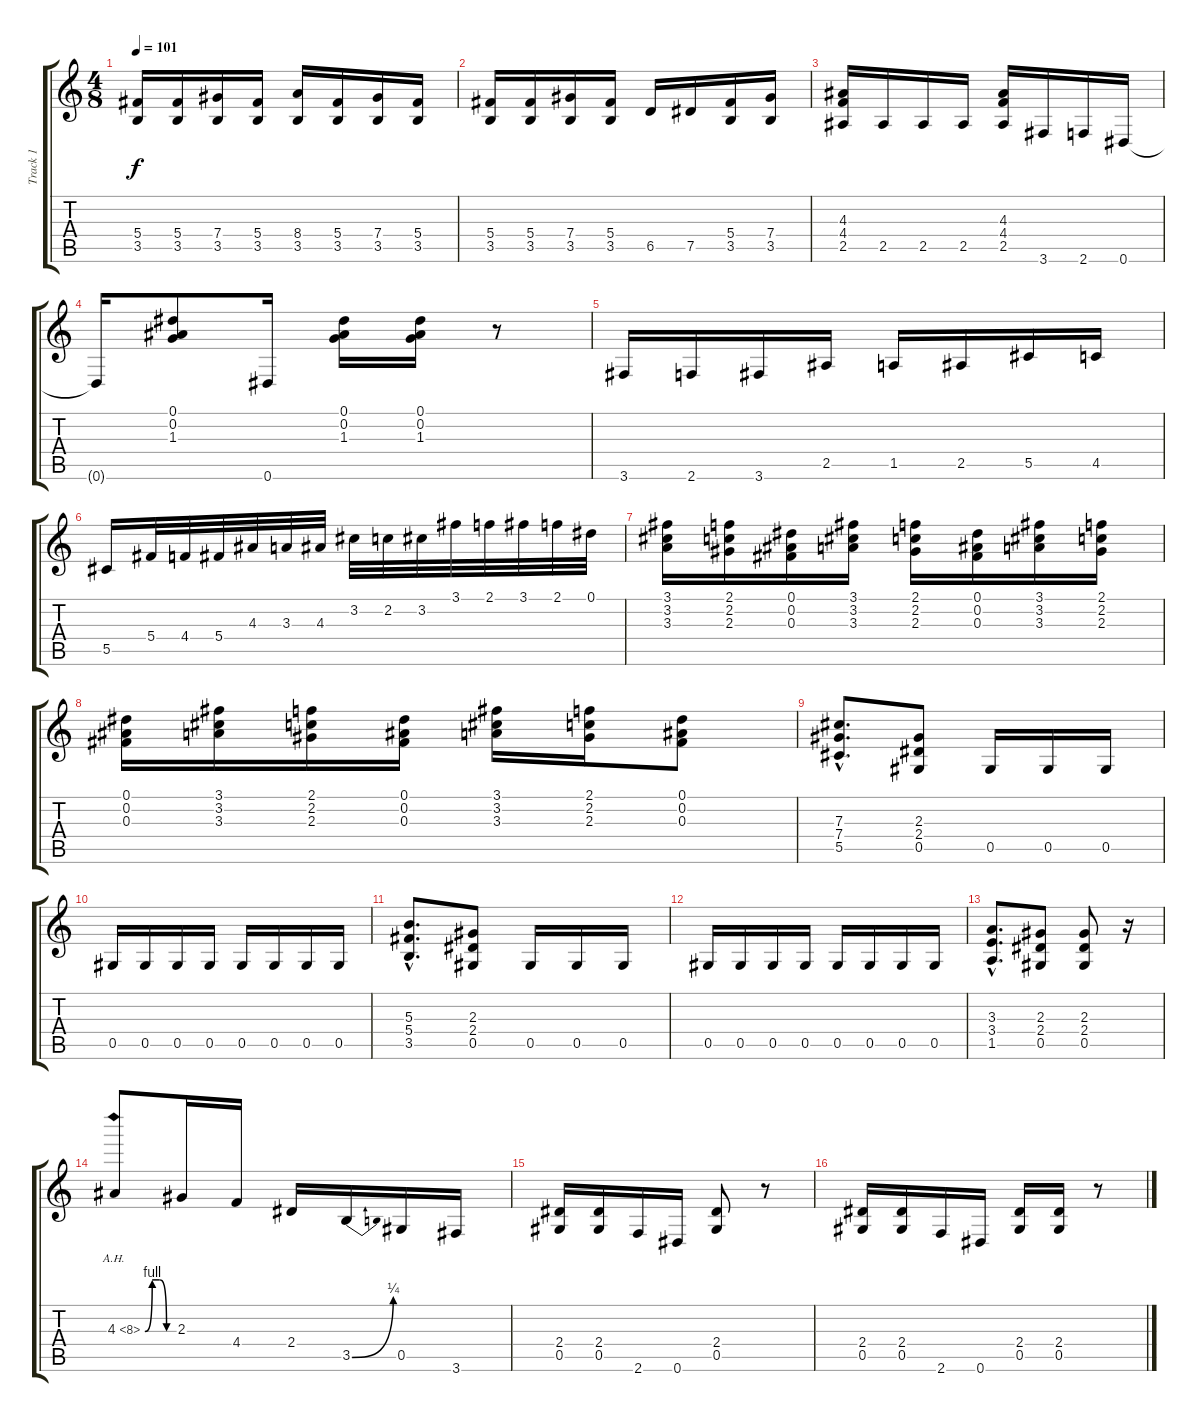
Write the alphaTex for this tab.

\track ("Track 1" "Track 1") {instrument distortionguitar}
\staff {score tabs}
\tuning (Eb4 Bb3 Gb3 Db3 Ab2 Eb2) {hide}
\ts (4 8)
\tempo 101
\clef g2
\ks c
(5.4 3.5).16{dy f} (5.4 3.5).16 (7.4 3.5).16 (5.4 3.5).16 (8.4 3.5).16 (5.4 3.5).16 (7.4 3.5).16 (5.4 3.5).16 |
(5.4 3.5).16 (5.4 3.5).16 (7.4 3.5).16 (5.4 3.5).16 6.5.16 7.5.16 (5.4 3.5).16 (7.4 3.5).16 |
(4.3 4.4 2.5).16 2.5.16 2.5.16 2.5.16 (4.3 4.4 2.5).16 3.6.16 2.6.16 0.6.16 |
0.6{t}.16 (0.1 0.2 1.3).8 0.6.16 (0.1 0.2 1.3).16 (0.1 0.2 1.3).16 r.8 |
3.6.16 2.6.16 3.6.16 2.5.16 1.5.16 2.5.16 5.5.16 4.5.16 |
5.5.16 5.4.32 4.4.32 5.4.32 4.3.32 3.3.32 4.3.32 3.2.32 2.2.32 3.2.32 3.1.32 2.1.32 3.1.32 2.1.32 0.1.32 |
(3.1 3.2 3.3).16 (2.1 2.2 2.3).16 (0.1 0.2 0.3).16 (3.1 3.2 3.3).16 (2.1 2.2 2.3).16 (0.1 0.2 0.3).16 (3.1 3.2 3.3).16 (2.1 2.2 2.3).16 |
(0.1 0.2 0.3).16 (3.1 3.2 3.3).16 (2.1 2.2 2.3).16 (0.1 0.2 0.3).16 (3.1 3.2 3.3).16 (2.1 2.2 2.3).16 (0.1 0.2 0.3).8 |
(7.3{hac} 7.4{hac} 5.5).8{d} (2.3 2.4 0.5).8 0.5.16 0.5.16 0.5.16 |
0.5.16 0.5.16 0.5.16 0.5.16 0.5.16 0.5.16 0.5.16 0.5.16 |
(5.3{hac} 5.4{hac} 3.5).8{d} (2.3 2.4 0.5).8 0.5.16 0.5.16 0.5.16 |
0.5.16 0.5.16 0.5.16 0.5.16 0.5.16 0.5.16 0.5.16 0.5.16 |
(3.3{hac} 3.4{hac} 1.5{hac}).8{d} (2.3 2.4 0.5).8 (2.3 2.4 0.5).8 r.16 |
4.3{be (custom 0 0 15 4 30 4 45 0 60 0) ah 4}.8 2.3.16 4.4.16 2.4.16 3.5{be (bend 0 0 60 1)}.16 0.5.16 3.6.16 |
(2.4 0.5).16 (2.4 0.5).16 2.6.16 0.6.16 (2.4 0.5).8 r.8 |
(2.4 0.5).16 (2.4 0.5).16 2.6.16 0.6.16 (2.4 0.5).16 (2.4 0.5).16 r.8
